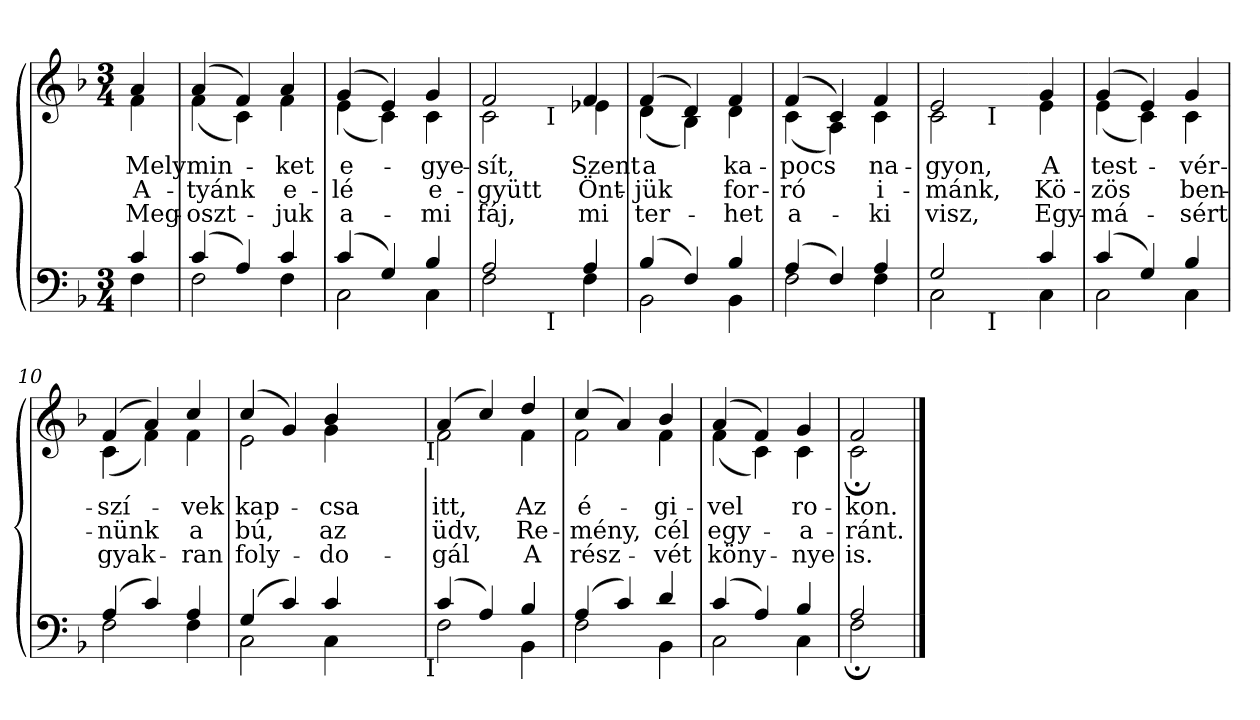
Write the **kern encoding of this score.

**kern	**kern	**text	**text	**text
*part2	*part1	*part1	*part1	*part1
*staff2	*staff1	*staff1	*staff1	*staff1
*clefF4	*clefG2	*	*	*
*k[b-]	*k[b-]	*	*	*
*F:	*F:	*	*	*
*M3/4	*M3/4	*	*	*
=1	=1	=1	=1	=1
*^	*	*	*	*
!	!	!LO:TX:a:B:t=Maestoso	!	!	!
!	!	!	!LO:LY:b	!LO:LY:b	!LO:LY:b
*	*	*^	*	*	*
4c/	4F\	4a/	4f\	Mely	A-	Meg-
=2	=2	=2	=2	=2	=2	=2
!	!	!	!	!LO:LY:b	!LO:LY:b	!LO:LY:b
(>4c/	2F\	(>4a/	(<4f\	min-	-tyánk	-oszt-
4A/)	.	4f/)	4c\)	.	.	.
!	!	!	!	!LO:LY:b	!LO:LY:b	!LO:LY:b
4c/	4F\	4a/	4f\	-ket	e-	-juk
=3	=3	=3	=3	=3	=3	=3
!	!	!	!	!LO:LY:b	!LO:LY:b	!LO:LY:b
(>4c/	2C\	(>4g/	(<4e\	e-	-lé	a-
4G/)	.	4e/)	4c\)	.	.	.
!	!	!	!	!LO:LY:b	!LO:LY:b	!LO:LY:b
4B-/	4C\	4g/	4c\	-gye-	e-	-mi
*	*	*v	*v	*	*	*
=4	=4	=4	=4	=4	=4
*	*	*^	*	*	*
!	!	!	!	!LO:LY:b	!LO:LY:b	!LO:LY:b
*	*^	*	*^	*	*	*
2A/	2F\	4ryy	2f/	2c\	4ryy	-sít,	-gyütt	fáj,
.	.	16ryy	.	.	16ryy	.	.	.
!	!	!	!	!	!LO:TX:b:t=I	!	!	!
!	!	!LO:TX:b:t=I	!	!	!	!	!	!
.	.	4..ryy	.	.	4..ryy	.	.	.
!	!	!	!	!	!	!LO:LY:b	!LO:LY:b	!LO:LY:b
4A/	4F\	.	4f/	4e-X\	.	Szent	Önt-	mi
*	*v	*v	*	*	*	*	*	*
*	*	*v	*v	*v	*	*	*
=5	=5	=5	=5	=5	=5
*	*^	*^	*	*	*
*	*	*	*	*^	*	*	*
!	!	!	!	!	!	!LO:LY:b	!LO:LY:b	!LO:LY:b
*	*v	*v	*	*	*	*	*	*
*	*	*	*v	*v	*	*	*
(>4B-/	2BB-\	(>4f/	(<4d\	a	-jük	ter-
4F/)	.	4d/)	4B-\)	.	.	.
!	!	!	!	!LO:LY:b	!LO:LY:b	!LO:LY:b
4B-/	4BB-\	4f/	4d\	ka-	for-	-het
=6	=6	=6	=6	=6	=6	=6
!	!	!	!	!LO:LY:b	!LO:LY:b	!LO:LY:b
(>4A/	2F\	(>4f/	(<4c\	-pocs	-ró	a-
4F/)	.	4c/)	4A\)	.	.	.
!	!	!	!	!LO:LY:b	!LO:LY:b	!LO:LY:b
4A/	4F\	4f/	4c\	na-	i-	-ki
*	*	*v	*v	*	*	*
=7	=7	=7	=7	=7	=7
*	*	*^	*	*	*
!	!	!	!	!LO:LY:b	!LO:LY:b	!LO:LY:b
*	*^	*	*^	*	*	*
2G/	2C\	4ryy	2e/	2c\	4ryy	-gyon,	-mánk,	visz,
.	.	32ryy	.	.	32ryy	.	.	.
!	!	!	!	!	!LO:TX:b:t=I	!	!	!
!	!	!LO:TX:b:t=I	!	!	!	!	!	!
.	.	8..ryy	.	.	8..ryy	.	.	.
*	*v	*v	*	*	*	*	*	*
*	*	*v	*v	*v	*	*	*
!!LO:LB:g=z
=8-	=8-	=8-	=8-	=8-	=8-
*	*^	*^	*	*	*
*	*	*	*	*^	*	*	*
!	!	!	!	!	!	!LO:LY:b	!LO:LY:b	!LO:LY:b
*	*v	*v	*	*	*	*	*	*
*	*	*	*v	*v	*	*	*
4c/	4C\	4g/	4e\	A	Kö-	Egy-
=9	=9	=9	=9	=9	=9	=9
!	!	!	!	!LO:LY:b	!LO:LY:b	!LO:LY:b
(>4c/	2C\	(>4g/	(<4e\	test-	-zös	-má-
4G/)	.	4e/)	4c\)	.	.	.
!	!	!	!	!LO:LY:b	!LO:LY:b	!LO:LY:b
4B-/	4C\	4g/	4c\	-vér-	ben-	-sért
=10	=10	=10	=10	=10	=10	=10
!	!	!	!	!LO:LY:b	!LO:LY:b	!LO:LY:b
(>4A/	2F\	(>4f/	(<4c\	-szí-	-nünk	gyak-
4c/)	.	4a/)	4f\)	.	.	.
!	!	!	!	!LO:LY:b	!LO:LY:b	!LO:LY:b
4A/	4F\	4cc/	4f\	-vek	a	-ran
=11	=11	=11	=11	=11	=11	=11
!	!	!	!	!LO:LY:b	!LO:LY:b	!LO:LY:b
(>4G/	2C\	(>4cc/	2e\	kap-	bú,	foly-
4c/)	.	4g/)	.	.	.	.
!	!	!	!	!LO:LY:b	!LO:LY:b	!LO:LY:b
4c/	4C\	4b-/	4g\	-csa	az	-do-
4..ryy	4..ryy	4..ryy	4..ryy	.	.	.
!	!	!	!LO:TX:b:t=I	!	!	!
!	!LO:TX:b:t=I	!	!	!	!	!
=12	=12	=12	=12	=12	=12	=12
!	!	!	!	!LO:LY:b	!LO:LY:b	!LO:LY:b
(>4c/	2F\	(>4a/	2f\	itt,	üdv,	-gál
4A/)	.	4cc/)	.	.	.	.
!	!	!	!	!LO:LY:b	!LO:LY:b	!LO:LY:b
4B-/	4BB-\	4dd/	4f\	Az	Re-	A
=13	=13	=13	=13	=13	=13	=13
!	!	!	!	!LO:LY:b	!LO:LY:b	!LO:LY:b
(>4A/	2F\	(>4cc/	2f\	é-	-mény,	rész-
4c/)	.	4a/)	.	.	.	.
!	!	!	!	!LO:LY:b	!LO:LY:b	!LO:LY:b
4d/	4BB-\	4b-/	4f\	-gi-	cél	-vét
=14	=14	=14	=14	=14	=14	=14
!	!	!	!	!LO:LY:b	!LO:LY:b	!LO:LY:b
(>4c/	2C\	(>4a/	(<4f\	-vel	egy-	köny-
4A/)	.	4f/)	4c\)	.	.	.
!	!	!	!	!LO:LY:b	!LO:LY:b	!LO:LY:b
4B-/	4C\	4g/	4c\	ro-	-a-	-nye
=15	=15	=15	=15	=15	=15	=15
!	!	!	!	!LO:LY:b	!LO:LY:b	!LO:LY:b
2A/	2F;<\	2f/	2c;<\	-kon.	-ránt.	is.
*v	*v	*	*	*	*	*
*	*v	*v	*	*	*
==	==	==	==	==
*-	*-	*-	*-	*-
